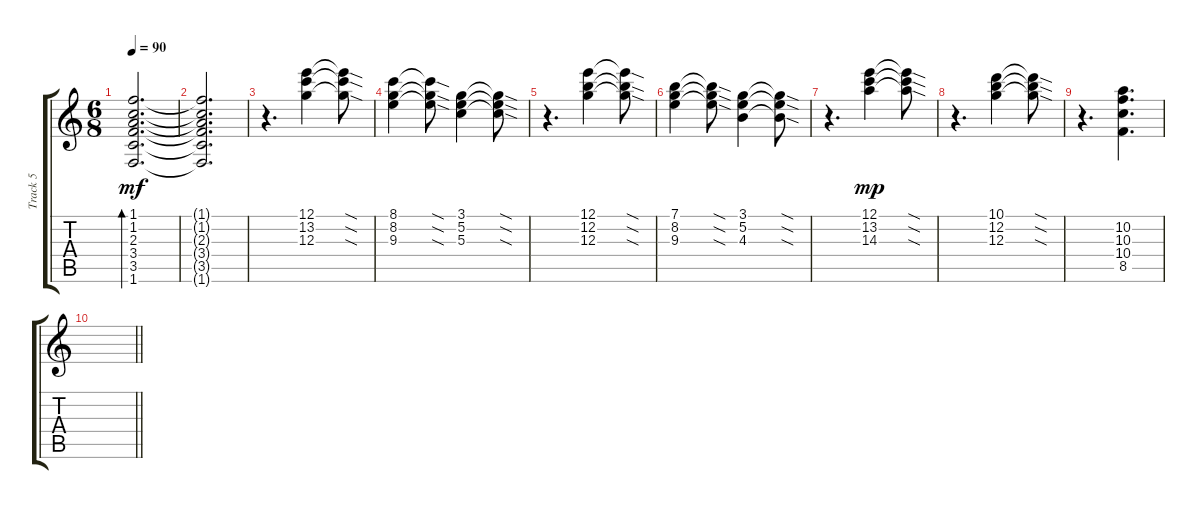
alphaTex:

\track ("Track 5" "Track 5") {instrument acousticguitarsteel}
\staff {score tabs}
\tuning (E4 B3 G3 D3 A2 E2) {hide}
\ts (6 8)
\tempo 90
\clef g2
\ks c
(1.1 1.2 2.3 3.4 3.5 1.6).2{d bd 30 dy mf} |
(1.1{t} 1.2{t} 2.3{t} 3.4{t} 3.5{t} 1.6{t}).2{d} |
r.4{d} (12.1 13.2 12.3).4 (12.1{sod t} 13.2{sod t} 12.3{sod t}).8 |
(8.1 8.2 9.3).4 (8.1{sod t} 8.2{sod t} 9.3{sod t}).8 (3.1 5.2 5.3).4 (3.1{sod t} 5.2{sod t} 5.3{sod t}).8 |
r.4{d} (12.1 12.2 12.3).4 (12.1{sod t} 12.2{sod t} 12.3{sod t}).8 |
(7.1 8.2 9.3).4 (7.1{sod t} 8.2{sod t} 9.3{sod t}).8 (3.1 5.2 4.3).4 (3.1{sod t} 5.2{sod t} 4.3{sod t}).8 |
r.4{d} (12.1 13.2 14.3).4{dy mp} (12.1{sod t} 13.2{sod t} 14.3{sod t}).8 |
r.4{d} (10.1 12.2 12.3).4 (10.1{sod t} 12.2{sod t} 12.3{sod t}).8 |
r.4{d} (10.2 10.3 10.4 8.5).4{d} |
\barLineRight lightlight
